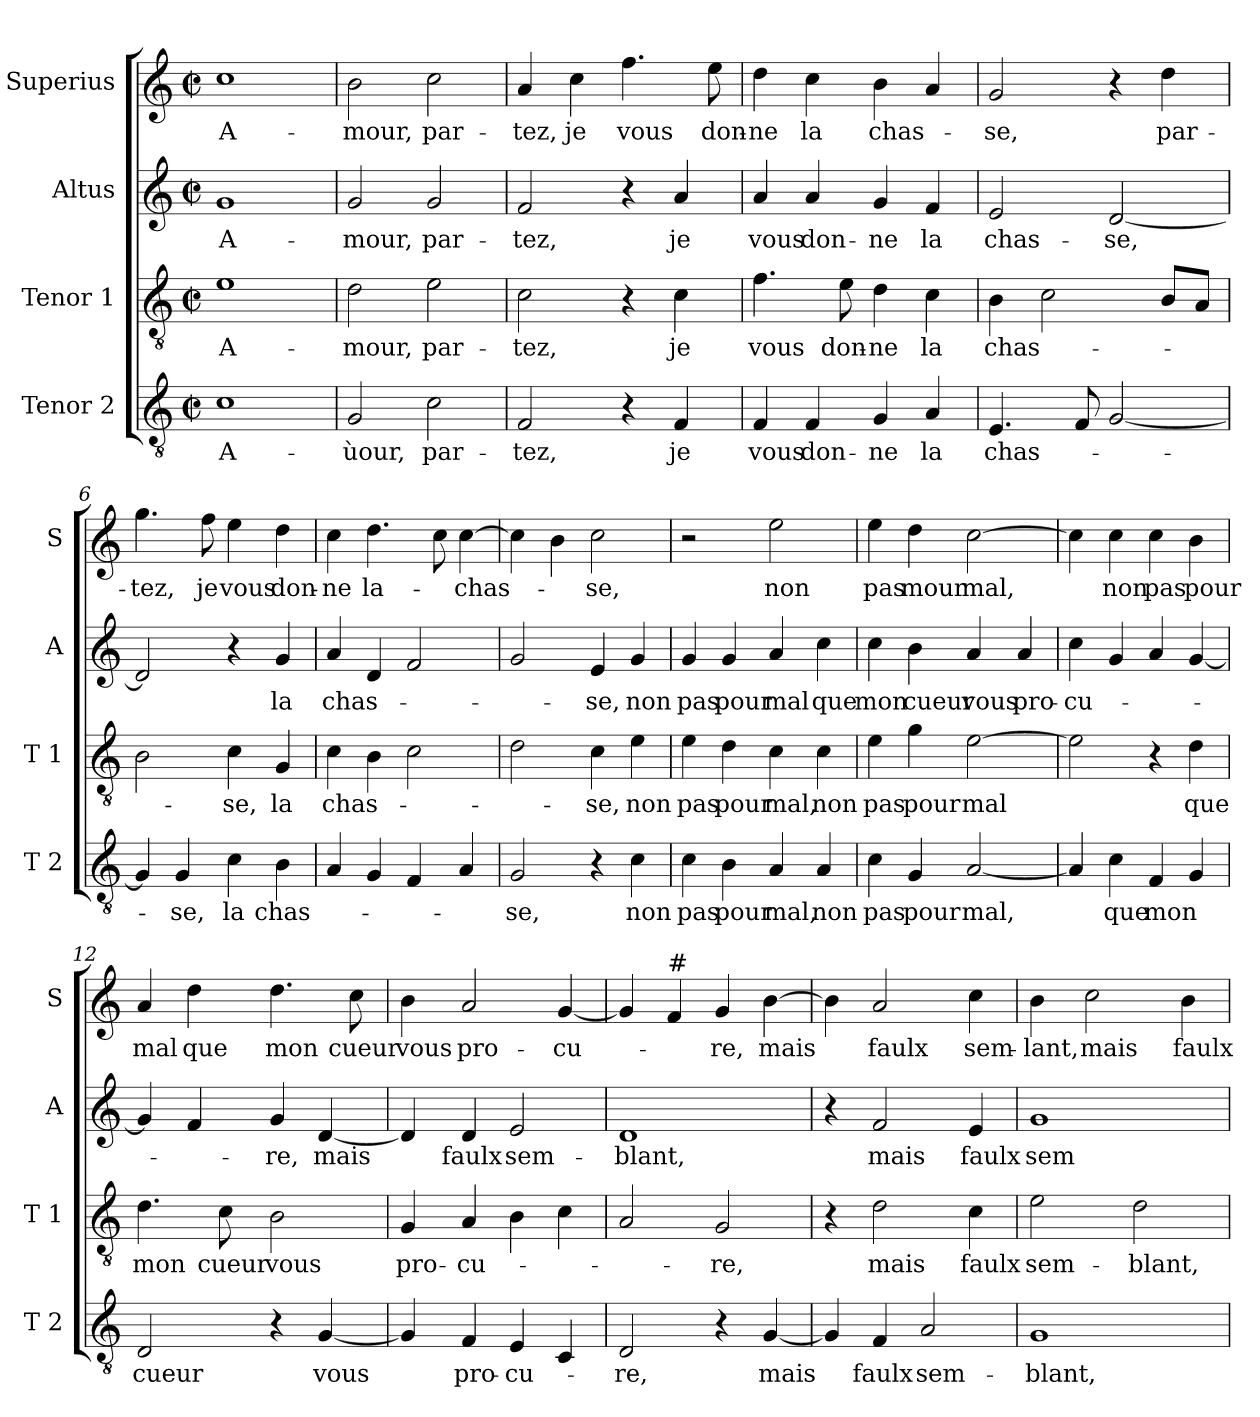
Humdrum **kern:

**kern	**text	**kern	**text	**kern	**text	**kern	**text
*part4	*part4	*part3	*part3	*part2	*part2	*part1	*part1
*staff4	*staff4	*staff3	*staff3	*staff2	*staff2	*staff1	*staff1
*I"Tenor 2	*	*I"Tenor 1	*	*I"Altus	*	*I"Superius	*
*I'T 2	*	*I'T 1	*	*I'A	*	*I'S	*
*clefGv2	*	*clefGv2	*	*clefG2	*	*clefG2	*
*k[]	*	*k[]	*	*k[]	*	*k[]	*
*C:	*	*C:	*	*C:	*	*C:	*
*M2/2	*	*M2/2	*	*M2/2	*	*M2/2	*
*met(c|)	*	*met(c|)	*	*met(c|)	*	*met(c|)	*
=1	=1	=1	=1	=1	=1	=1	=1
1c	A-	1e	A-	1g	A-	1cc	A-
=2	=2	=2	=2	=2	=2	=2	=2
2G/	-ùour,	2d\	-mour,	2g/	-mour,	2b\	-mour,
2c\	par-	2e\	par-	2g/	par-	2cc\	par-
=3	=3	=3	=3	=3	=3	=3	=3
2F/	-tez,	2c\	-tez,	2f/	-tez,	4a/	-tez,
.	.	.	.	.	.	4cc\	je
4r	.	4r	.	4r	.	4.ff\	vous
4F/	je	4c\	je	4a/	je	.	.
.	.	.	.	.	.	8ee\	don-
=4	=4	=4	=4	=4	=4	=4	=4
4F/	vous	4.f\	vous	4a/	vous	4dd\	-ne
4F/	don-	.	.	4a/	don-	4cc\	la
.	.	8e\	don-	.	.	.	.
4G/	-ne	4d\	-ne	4g/	-ne	4b\	chas-
4A/	la	4c\	la	4f/	la	4a/	.
=5	=5	=5	=5	=5	=5	=5	=5
4.E/	chas-	4B\	chas-	2e/	chas-	2g/	-se,
.	.	2c\	.	.	.	.	.
8F/	.	.	.	.	.	.	.
[2G/	.	.	.	[2d/	-se,	4r	.
.	.	8B/L	.	.	.	4dd\	par-
.	.	8A/J	.	.	.	.	.
!!LO:LB:g=z
=6	=6	=6	=6	=6	=6	=6	=6
4G/]	.	2B\	.	2d/]	.	4.gg\	-tez,
4G/	-se,	.	.	.	.	.	.
.	.	.	.	.	.	8ff\	je
4c\	la	4c\	-se,	4r	.	4ee\	vous
4B\	chas-	4G/	la	4g/	la	4dd\	don-
=7	=7	=7	=7	=7	=7	=7	=7
4A/	.	4c\	chas-	4a/	chas-	4cc\	-ne
4G/	.	4B\	.	4d/	.	4.dd\	la-
4F/	.	2c\	.	2f/	.	.	.
.	.	.	.	.	.	8cc\	.
4A/	.	.	.	.	.	[4cc\	-chas-
=8	=8	=8	=8	=8	=8	=8	=8
2G/	-se,	2d\	.	2g/	.	4cc\]	.
.	.	.	.	.	.	4b\	.
4r	.	4c\	-se,	4e/	-se,	2cc\	-se,
4c\	non	4e\	non	4g/	non	.	.
=9	=9	=9	=9	=9	=9	=9	=9
4c\	pas	4e\	pas	4g/	pas	2r	.
4B\	pour	4d\	pour	4g/	pour	.	.
4A/	mal,	4c\	mal,	4a/	mal	2ee\	non
4A/	non	4c\	non	4cc\	que	.	.
=10	=10	=10	=10	=10	=10	=10	=10
4c\	pas	4e\	pas	4cc\	mon	4ee\	pas
4G/	pour	4g\	pour	4b\	cueur	4dd\	mour
[2A/	mal,	[2e\	mal	4a/	vous	[2cc\	mal,
.	.	.	.	4a/	pro-	.	.
!!LO:LB:g=z
=11	=11	=11	=11	=11	=11	=11	=11
4A/]	.	2e\]	.	4cc\	-cu-	4cc\]	.
4c\	que	.	.	4g/	.	4cc\	non
4F/	mon	4r	.	4a/	.	4cc\	pas
4G/	.	4d\	que	[4g/	.	4b\	pour
=12	=12	=12	=12	=12	=12	=12	=12
2D/	cueur	4.d\	mon	4g/]	.	4a/	mal
.	.	.	.	4f/	.	4dd\	que
.	.	8c\	cueur	.	.	.	.
4r	.	2B\	vous	4g/	-re,	4.dd\	mon
[4G/	vous	.	.	[4d/	mais	.	.
.	.	.	.	.	.	8cc\	cueur
=13	=13	=13	=13	=13	=13	=13	=13
4G/]	.	4G/	pro-	4d/]	.	4b\	vous
4F/	pro-	4A/	-cu-	4d/	faulx	2a/	pro-
4E/	-cu-	4B\	.	2e/	sem-	.	.
4C/	.	4c\	.	.	.	[4g/	-cu-
=14	=14	=14	=14	=14	=14	=14	=14
2D/	-re,	2A/	.	1d	-blant,	4g/]	.
!	!	!	!	!	!	!LO:TX:a:t=#	!
.	.	.	.	.	.	4f/	.
4r	.	2G/	-re,	.	.	4g/	-re,
[4G/	mais	.	.	.	.	[4b\	mais
=15	=15	=15	=15	=15	=15	=15	=15
4G/]	.	4r	.	4r	.	4b\]	.
4F/	faulx	2d\	mais	2f/	mais	2a/	faulx
2A/	sem-	.	.	.	.	.	.
.	.	4c\	faulx	4e/	faulx	4cc\	sem-
!!LO:PB:g=z
=16	=16	=16	=16	=16	=16	=16	=16
1G	-blant,	2e\	sem-	1g	sem-	4b\	-lant,
.	.	.	.	.	.	2cc\	mais
.	.	2d\	-blant,	.	.	.	.
.	.	.	.	.	.	4b\	faulx
=	=	=	=	=	=	=	=
*-	*-	*-	*-	*-	*-	*-	*-
